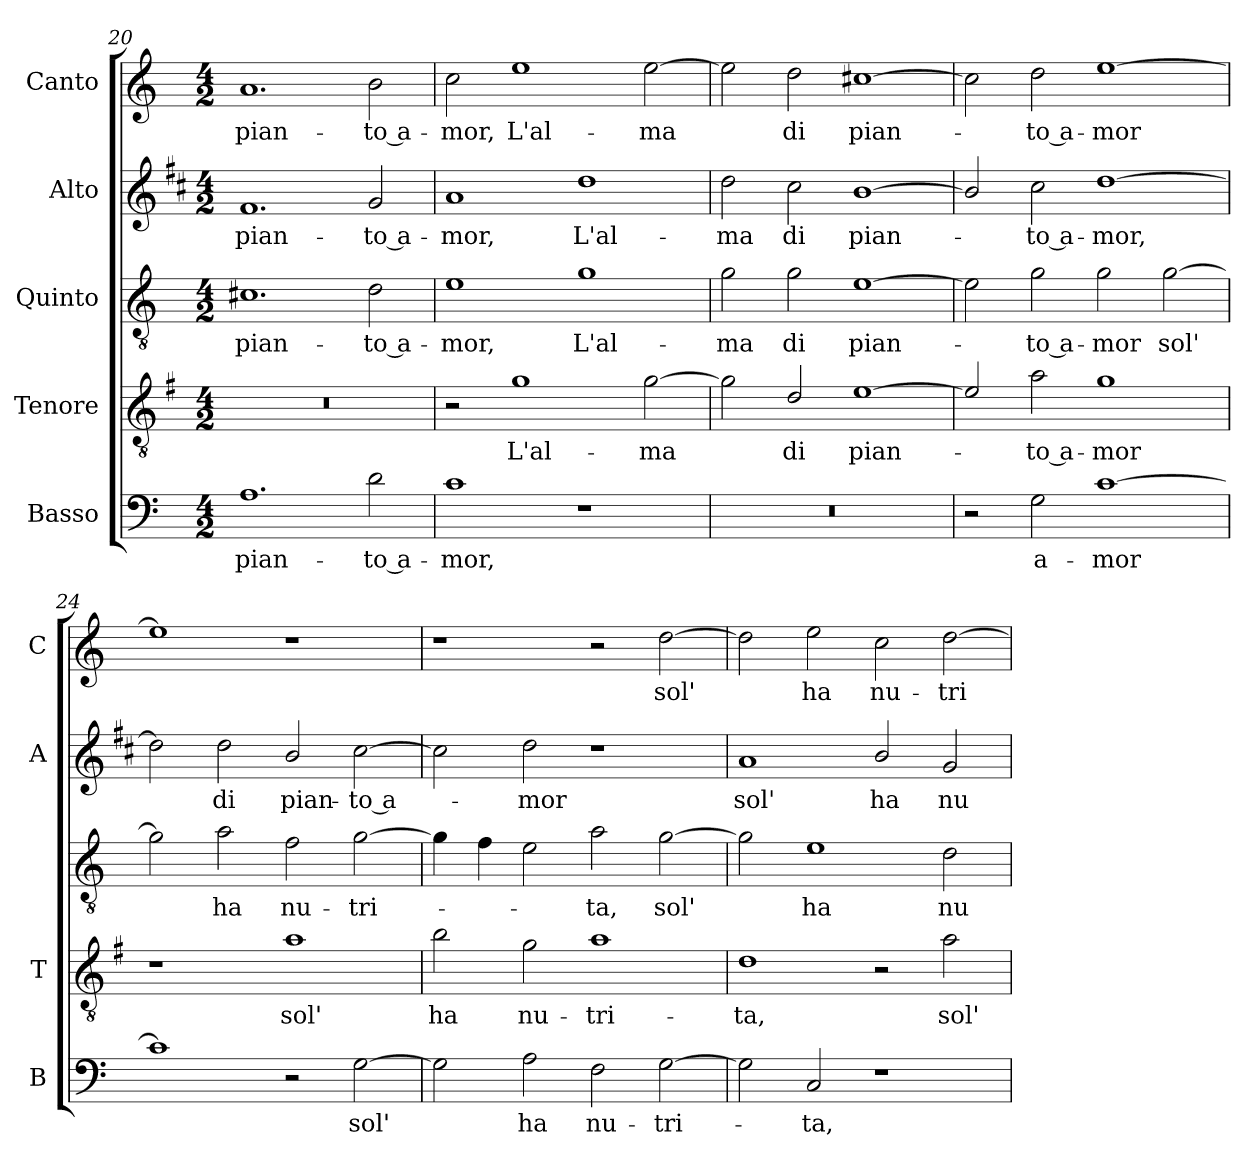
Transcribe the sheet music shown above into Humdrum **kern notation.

**kern	**text	**kern	**text	**kern	**text	**kern	**text	**kern	**text
*part5	*part5	*part4	*part4	*part3	*part3	*part2	*part2	*part1	*part1
*staff5	*staff5	*staff4	*staff4	*staff3	*staff3	*staff2	*staff2	*staff1	*staff1
*I"Basso	*	*I"Tenore	*	*I"Quinto	*	*I"Alto	*	*I"Canto	*
*I'B	*	*I'T	*	*	*	*I'A	*	*I'C	*
!!LO:LB:g=z
*clefF4	*	*clefGv2	*	*clefGv2	*	*clefG2	*	*clefG2	*
*	*	*ITrd4c7	*	*	*	*ITrd1c2	*	*	*
*k[]	*	*k[]	*	*k[]	*	*k[]	*	*k[]	*
*C:	*	*C:	*	*C:	*	*C:	*	*C:	*
*M4/2	*	*M4/2	*	*M4/2	*	*M4/2	*	*M4/2	*
=20	=20	=20	=20	=20	=20	=20	=20	=20	=20
!	!LO:LY:b	!	!	!	!LO:LY:b	!	!LO:LY:b	!	!LO:LY:b
1.A	pian-	0r	.	1.c#X	pian-	1.e	pian-	1.a	pian-
!	!LO:LY:b	!	!	!	!LO:LY:b	!	!LO:LY:b	!	!LO:LY:b
2d\	-to a-	.	.	2d\	-to a-	2f/	-to a-	2b\	-to a-
=21	=21	=21	=21	=21	=21	=21	=21	=21	=21
!	!LO:LY:b	!	!	!	!LO:LY:b	!	!LO:LY:b	!	!LO:LY:b
1c	-mor,	2r	.	1e	-mor,	1g	-mor,	2cc\	-mor,
!	!	!	!LO:LY:b	!	!	!	!	!	!LO:LY:b
.	.	1c	L'al-	.	.	.	.	1ee	L'al-
!	!	!	!	!	!LO:LY:b	!	!LO:LY:b	!	!
1r	.	.	.	1g	L'al-	1cc	L'al-	.	.
!	!	!	!LO:LY:b	!	!	!	!	!	!LO:LY:b
.	.	[2c\	-ma	.	.	.	.	[2ee\	-ma
=22	=22	=22	=22	=22	=22	=22	=22	=22	=22
!	!	!	!	!	!LO:LY:b	!	!LO:LY:b	!	!
0r	.	2c\]	.	2g\	-ma	2cc\	-ma	2ee\]	.
!	!	!	!LO:LY:b	!	!LO:LY:b	!	!LO:LY:b	!	!LO:LY:b
.	.	2G/	di	2g\	di	2b\	di	2dd\	di
!	!	!	!LO:LY:b	!	!LO:LY:b	!	!LO:LY:b	!	!LO:LY:b
.	.	[1A	pian-	[1e	pian-	[1a	pian-	[1cc#X	pian-
=23	=23	=23	=23	=23	=23	=23	=23	=23	=23
2r	.	2A/]	.	2e\]	.	2a/]	.	2cc#\]	.
!	!LO:LY:b	!	!LO:LY:b	!	!LO:LY:b	!	!LO:LY:b	!	!LO:LY:b
2G\	a-	2d\	-to a-	2g\	-to a-	2b\	-to a-	2dd\	-to a-
!	!LO:LY:b	!	!LO:LY:b	!	!LO:LY:b	!	!LO:LY:b	!	!LO:LY:b
[1c	-mor	1c	-mor	2g\	-mor	[1cc	-mor,	[1ee	-mor
!	!	!	!	!	!LO:LY:b	!	!	!	!
.	.	.	.	[2g\	sol'	.	.	.	.
=24	=24	=24	=24	=24	=24	=24	=24	=24	=24
1c]	.	1r	.	2g\]	.	2cc\]	.	1ee]	.
!	!	!	!	!	!LO:LY:b	!	!LO:LY:b	!	!
.	.	.	.	2a\	ha	2cc\	di	.	.
!	!	!	!LO:LY:b	!	!LO:LY:b	!	!LO:LY:b	!	!
2r	.	1d	sol'	2f\	nu-	2a/	pian-	1r	.
!	!LO:LY:b	!	!	!	!LO:LY:b	!	!LO:LY:b	!	!
[2G\	sol'	.	.	[2g\	-tri-	[2b\	-to a-	.	.
!!LO:LB:g=z
=25	=25	=25	=25	=25	=25	=25	=25	=25	=25
!	!	!	!LO:LY:b	!	!	!	!	!	!
2G\]	.	2e\	ha	4g\]	.	2b\]	.	1r	.
.	.	.	.	4f\	.	.	.	.	.
!	!LO:LY:b	!	!LO:LY:b	!	!	!	!LO:LY:b	!	!
2A\	ha	2c\	nu-	2e\	.	2cc\	-mor	.	.
!	!LO:LY:b	!	!LO:LY:b	!	!LO:LY:b	!	!	!	!
2F\	nu-	1d	-tri-	2a\	-ta,	1r	.	2r	.
!	!LO:LY:b	!	!	!	!LO:LY:b	!	!	!	!LO:LY:b
[2G\	-tri-	.	.	[2g\	sol'	.	.	[2dd\	sol'
=26	=26	=26	=26	=26	=26	=26	=26	=26	=26
!	!	!	!LO:LY:b	!	!	!	!LO:LY:b	!	!
2G\]	.	1G	-ta,	2g\]	.	1g	sol'	2dd\]	.
!	!LO:LY:b	!	!	!	!LO:LY:b	!	!	!	!LO:LY:b
2C/	-ta,	.	.	1e	ha	.	.	2ee\	ha
!	!	!	!	!	!	!	!LO:LY:b	!	!LO:LY:b
1r	.	2r	.	.	.	2a/	ha	2cc\	nu-
!	!	!	!LO:LY:b	!	!LO:LY:b	!	!LO:LY:b	!	!LO:LY:b
.	.	2d\	sol'	2d\	nu-	2f/	nu-	[2dd\	-tri-
=	=	=	=	=	=	=	=	=	=
*-	*-	*-	*-	*-	*-	*-	*-	*-	*-
